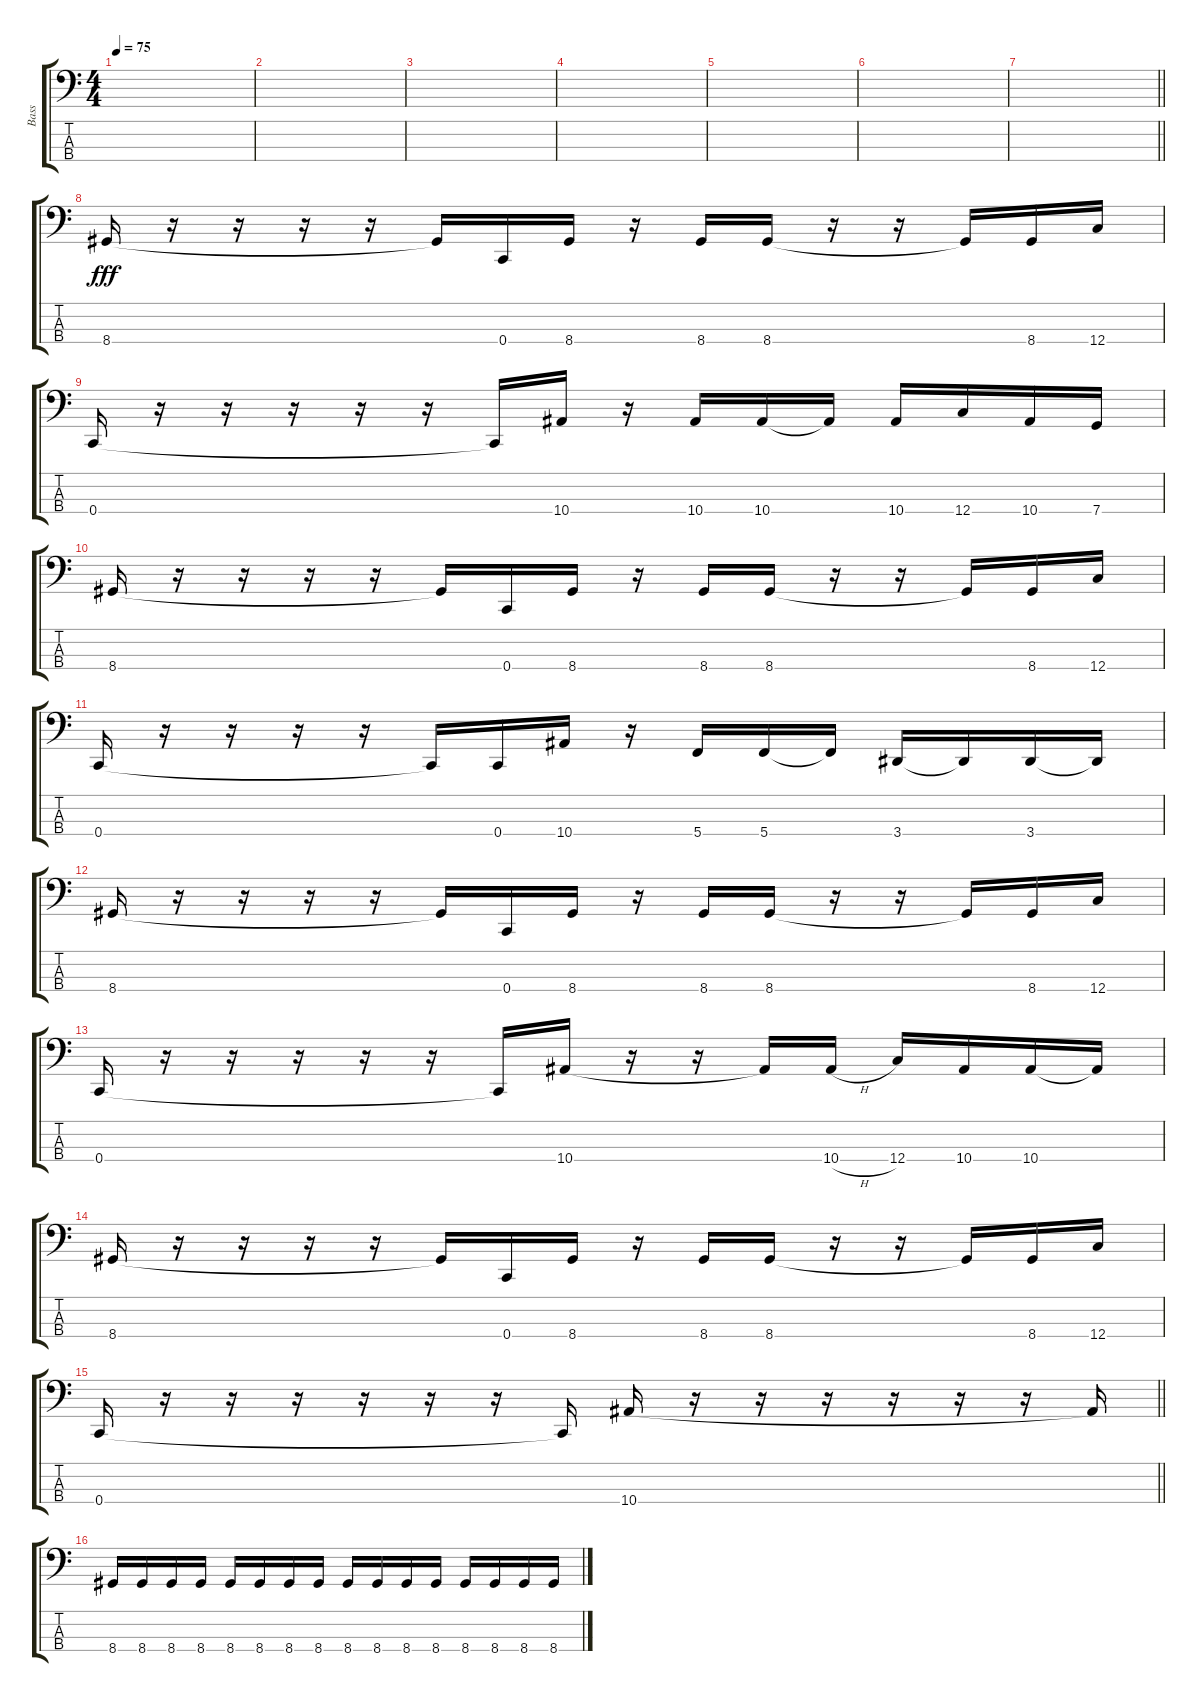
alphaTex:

\track ("Bass" "Bass") {instrument electricbasspick}
\staff {score tabs}
\tuning (F2 C2 G1 C1) {hide}
\ts (4 4)
\tempo 75
\clef f4
\ks c
|
|
|
|
|
|
\barLineRight lightlight
|
\section ("" "")
8.4.16{dy fff volume 13 balance 8} r.16 r.16 r.16 r.16 8.4{t}.16 0.4.16 8.4.16 r.16 8.4.16 8.4.16 r.16 r.16 8.4{t}.16 8.4.16 12.4.16 |
0.4.16 r.16 r.16 r.16 r.16 r.16 0.4{t}.16 10.4.16 r.16 10.4.16 10.4.16 10.4{t}.16 10.4.16 12.4.16 10.4.16 7.4.16 |
8.4.16 r.16 r.16 r.16 r.16 8.4{t}.16 0.4.16 8.4.16 r.16 8.4.16 8.4.16 r.16 r.16 8.4{t}.16 8.4.16 12.4.16 |
0.4.16 r.16 r.16 r.16 r.16 0.4{t}.16 0.4.16 10.4.16 r.16 5.4.16 5.4.16 5.4{t}.16 3.4.16 3.4{t}.16 3.4.16 3.4{t}.16 |
8.4.16 r.16 r.16 r.16 r.16 8.4{t}.16 0.4.16 8.4.16 r.16 8.4.16 8.4.16 r.16 r.16 8.4{t}.16 8.4.16 12.4.16 |
0.4.16 r.16 r.16 r.16 r.16 r.16 0.4{t}.16 10.4.16 r.16 r.16 10.4{t}.16 10.4{h}.16 12.4.16 10.4.16 10.4.16 10.4{t}.16 |
8.4.16 r.16 r.16 r.16 r.16 8.4{t}.16 0.4.16 8.4.16 r.16 8.4.16 8.4.16 r.16 r.16 8.4{t}.16 8.4.16 12.4.16 |
\barLineRight lightlight
0.4.16 r.16 r.16 r.16 r.16 r.16 r.16 0.4{t}.16 10.4.16 r.16 r.16 r.16 r.16 r.16 r.16 10.4{t}.16 |
\section ("" "")
8.4.16 8.4.16 8.4.16 8.4.16 8.4.16 8.4.16 8.4.16 8.4.16 8.4.16 8.4.16 8.4.16 8.4.16 8.4.16 8.4.16 8.4.16 8.4.16
